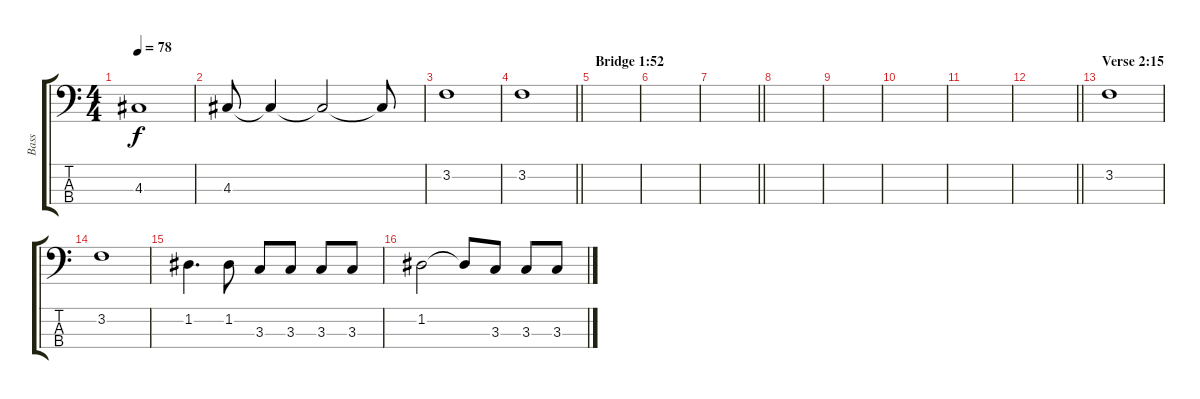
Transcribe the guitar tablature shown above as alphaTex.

\track ("Bass" "Bass") {instrument electricbassfinger}
\staff {score tabs}
\tuning (G2 D2 A1 E1) {hide}
\ts (4 4)
\tempo 78
\clef f4
\ks c
4.3.1{dy f} |
4.3.8 4.3{t}.4 4.3{t}.2 4.3{t}.8 |
3.2.1 |
\barLineRight lightlight
3.2.1 |
\section ("" "Bridge 1:52")
|
|
\barLineRight lightlight
|
|
|
|
|
\barLineRight lightlight
|
\section ("" "Verse 2:15")
3.2.1 |
3.2.1 |
1.2.4{d} 1.2.8 3.3.8 3.3.8 3.3.8 3.3.8 |
1.2.2 1.2{t}.8 3.3.8 3.3.8 3.3.8
